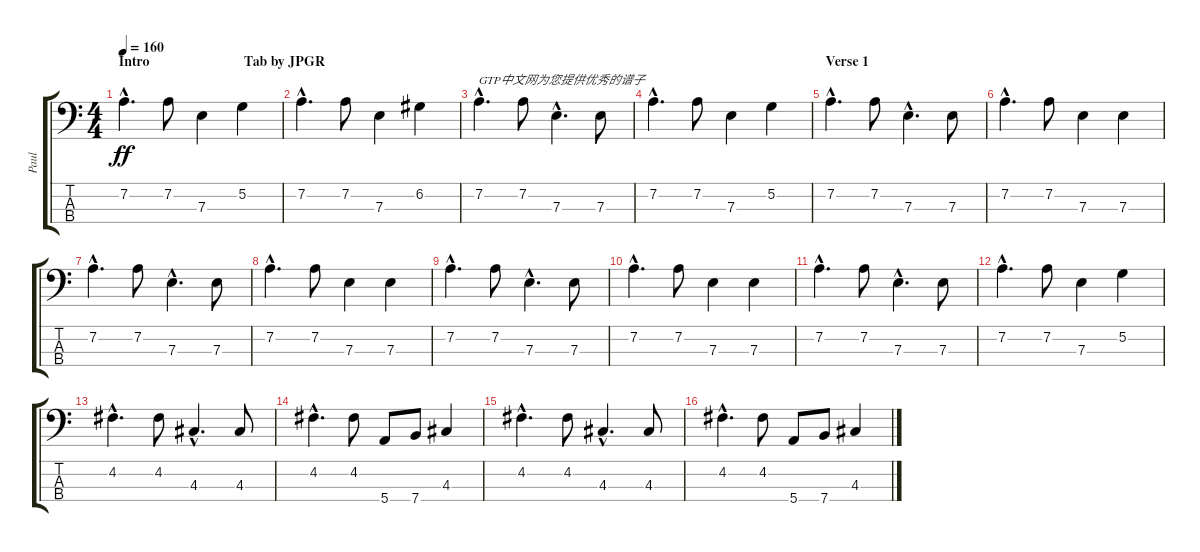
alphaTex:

\track ("Paul" "Paul") {instrument electricbasspick}
\staff {score tabs}
\tuning (G2 D2 A1 E1) {hide}
\ts (4 4)
\section ("" "Intro                           Tab by JPGR")
\tempo 160
\clef f4
\ks c
7.2{hac}.4{d dy ff instrument electricbasspick} 7.2.8 7.3.4 5.2.4 |
7.2{hac}.4{d} 7.2.8 7.3.4 6.2.4 |
7.2{hac}.4{d txt "GTP中文网为您提供优秀的谱子"} 7.2.8 7.3{hac}.4{d} 7.3.8 |
7.2{hac}.4{d} 7.2.8 7.3.4 5.2.4 |
\section ("" "Verse 1")
7.2{hac}.4{d} 7.2.8 7.3{hac}.4{d} 7.3.8 |
7.2{hac}.4{d} 7.2.8 7.3.4 7.3.4 |
7.2{hac}.4{d} 7.2.8 7.3{hac}.4{d} 7.3.8 |
7.2{hac}.4{d} 7.2.8 7.3.4 7.3.4 |
7.2{hac}.4{d} 7.2.8 7.3{hac}.4{d} 7.3.8 |
7.2{hac}.4{d} 7.2.8 7.3.4 7.3.4 |
7.2{hac}.4{d} 7.2.8 7.3{hac}.4{d} 7.3.8 |
7.2{hac}.4{d} 7.2.8 7.3.4 5.2.4 |
4.2{hac}.4{d} 4.2.8 4.3{hac}.4{d} 4.3.8 |
4.2{hac}.4{d} 4.2.8 5.4.8 7.4.8 4.3.4 |
4.2{hac}.4{d} 4.2.8 4.3{hac}.4{d} 4.3.8 |
4.2{hac}.4{d} 4.2.8 5.4.8 7.4.8 4.3.4
